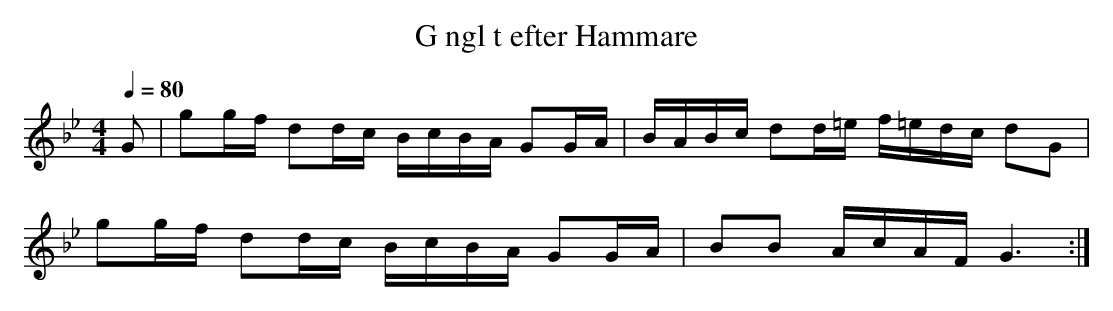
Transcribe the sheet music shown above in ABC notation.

X:1
T:G ngl t efter Hammare
Q:1/4=80
M:4/4
L:1/16
K:Gm
G2 | g2gf d2dc  BcBA G2GA | BABc d2d=e  f=edc d2G2 |
g2gf d2dc BcBA G2GA | B2B2 AcAF G6 :|
